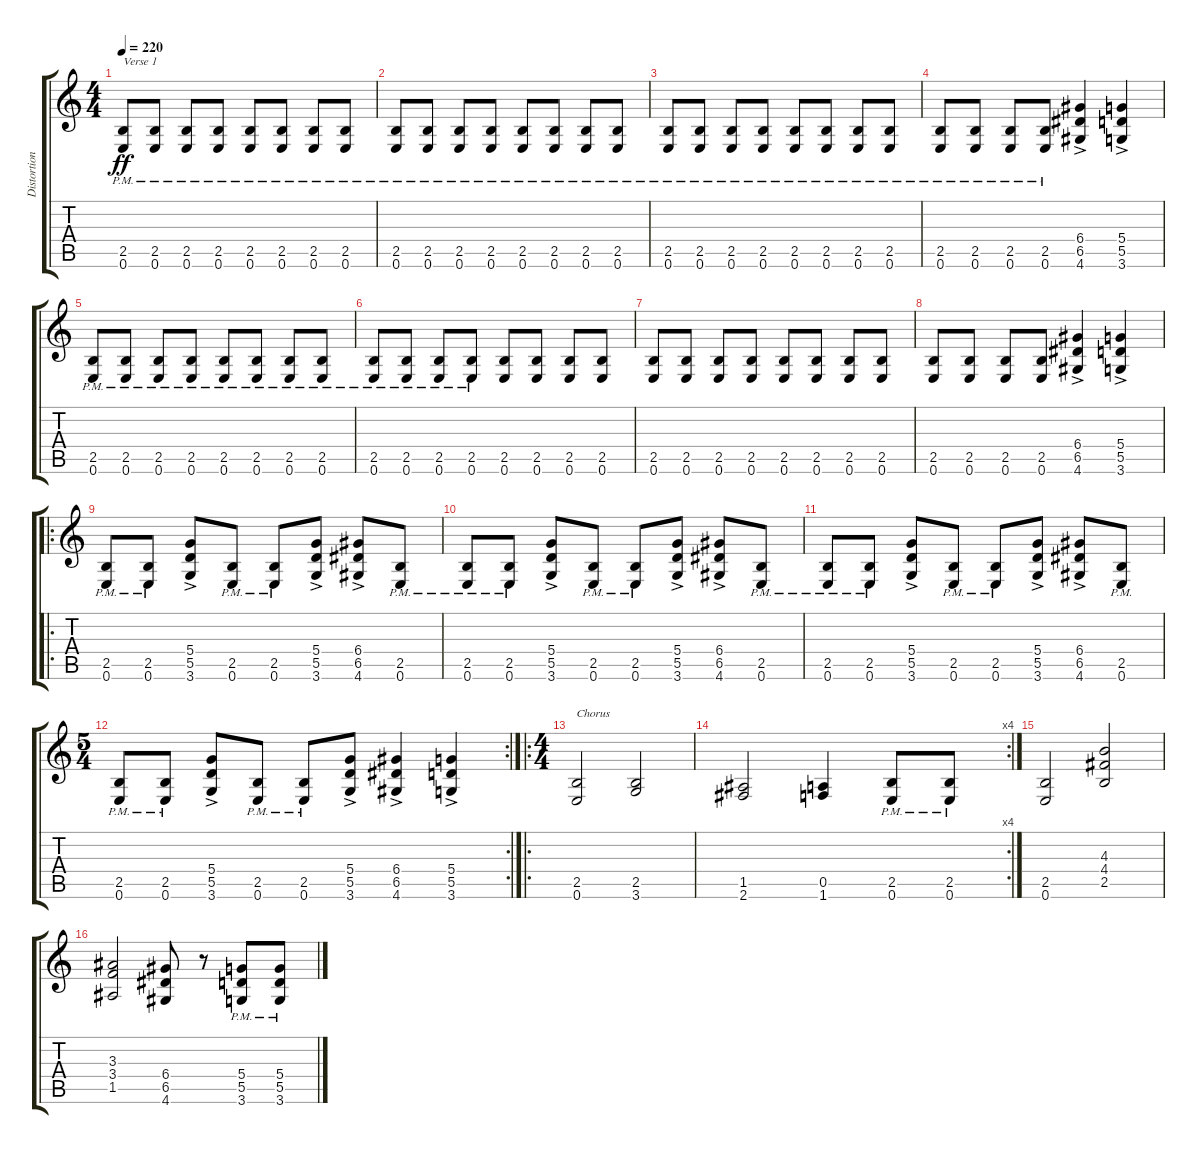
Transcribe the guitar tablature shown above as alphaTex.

\track ("Distortion Guitar 2" "Distortion") {instrument distortionguitar}
\staff {score tabs}
\tuning (E4 B3 G3 D3 A2 E2) {hide}
\ts (4 4)
\tempo 220
\clef g2
\ks c
(2.5{pm} 0.6{pm}).8{txt "Verse 1" dy ff} (2.5{pm} 0.6{pm}).8 (2.5{pm} 0.6{pm}).8 (2.5{pm} 0.6{pm}).8 (2.5{pm} 0.6{pm}).8 (2.5{pm} 0.6{pm}).8 (2.5{pm} 0.6{pm}).8 (2.5{pm} 0.6{pm}).8 |
(2.5{pm} 0.6{pm}).8 (2.5{pm} 0.6{pm}).8 (2.5{pm} 0.6{pm}).8 (2.5{pm} 0.6{pm}).8 (2.5{pm} 0.6{pm}).8 (2.5{pm} 0.6{pm}).8 (2.5{pm} 0.6{pm}).8 (2.5{pm} 0.6{pm}).8 |
(2.5{pm} 0.6{pm}).8 (2.5{pm} 0.6{pm}).8 (2.5{pm} 0.6{pm}).8 (2.5{pm} 0.6{pm}).8 (2.5{pm} 0.6{pm}).8 (2.5{pm} 0.6{pm}).8 (2.5{pm} 0.6{pm}).8 (2.5{pm} 0.6{pm}).8 |
(2.5{pm} 0.6{pm}).8 (2.5{pm} 0.6{pm}).8 (2.5{pm} 0.6{pm}).8 (2.5{pm} 0.6{pm}).8 (6.4{ac} 6.5{ac} 4.6{ac}).4 (5.4{ac} 5.5{ac} 3.6{ac}).4 |
(2.5{pm} 0.6{pm}).8 (2.5{pm} 0.6{pm}).8 (2.5{pm} 0.6{pm}).8 (2.5{pm} 0.6{pm}).8 (2.5{pm} 0.6{pm}).8 (2.5{pm} 0.6{pm}).8 (2.5{pm} 0.6{pm}).8 (2.5{pm} 0.6{pm}).8 |
(2.5{pm} 0.6{pm}).8 (2.5{pm} 0.6{pm}).8 (2.5{pm} 0.6{pm}).8 (2.5{pm} 0.6{pm}).8 (2.5 0.6).8 (2.5 0.6).8 (2.5 0.6).8 (2.5 0.6).8 |
(2.5 0.6).8 (2.5 0.6).8 (2.5 0.6).8 (2.5 0.6).8 (2.5 0.6).8 (2.5 0.6).8 (2.5 0.6).8 (2.5 0.6).8 |
(2.5 0.6).8 (2.5 0.6).8 (2.5 0.6).8 (2.5 0.6).8 (6.4{ac} 6.5{ac} 4.6{ac}).4 (5.4{ac} 5.5{ac} 3.6{ac}).4 |
\ro
(2.5{pm} 0.6{pm}).8 (2.5{pm} 0.6{pm}).8 (5.4{ac} 5.5{ac} 3.6{ac}).8 (2.5{pm} 0.6{pm}).8 (2.5{pm} 0.6{pm}).8 (5.4{ac} 5.5{ac} 3.6{ac}).8 (6.4{ac} 6.5{ac} 4.6{ac}).8 (2.5{pm} 0.6{pm}).8 |
(2.5{pm} 0.6{pm}).8 (2.5{pm} 0.6{pm}).8 (5.4{ac} 5.5{ac} 3.6{ac}).8 (2.5{pm} 0.6{pm}).8 (2.5{pm} 0.6{pm}).8 (5.4{ac} 5.5{ac} 3.6{ac}).8 (6.4{ac} 6.5{ac} 4.6{ac}).8 (2.5{pm} 0.6{pm}).8 |
(2.5{pm} 0.6{pm}).8 (2.5{pm} 0.6{pm}).8 (5.4{ac} 5.5{ac} 3.6{ac}).8 (2.5{pm} 0.6{pm}).8 (2.5{pm} 0.6{pm}).8 (5.4{ac} 5.5{ac} 3.6{ac}).8 (6.4{ac} 6.5{ac} 4.6{ac}).8 (2.5{pm} 0.6{pm}).8 |
\rc 2
\ts (5 4)
(2.5{pm} 0.6{pm}).8 (2.5{pm} 0.6{pm}).8 (5.4{ac} 5.5{ac} 3.6{ac}).8 (2.5{pm} 0.6{pm}).8 (2.5{pm} 0.6{pm}).8 (5.4{ac} 5.5{ac} 3.6{ac}).8 (6.4{ac} 6.5{ac} 4.6{ac}).4 (5.4{ac} 5.5{ac} 3.6{ac}).4 |
\ro
\ts (4 4)
(2.5 0.6).2{txt "Chorus"} (2.5 3.6).2 |
\rc 4
(1.5 2.6).2 (0.5 1.6).4 (2.5{pm} 0.6{pm}).8 (2.5{pm} 0.6{pm}).8 |
(2.5 0.6).2 (4.3 4.4 2.5).2 |
(3.3 3.4 1.5).2 (6.4 6.5 4.6).8 r.8 (5.4{pm} 5.5{pm} 3.6{pm}).8 (5.4{pm} 5.5{pm} 3.6{pm}).8
